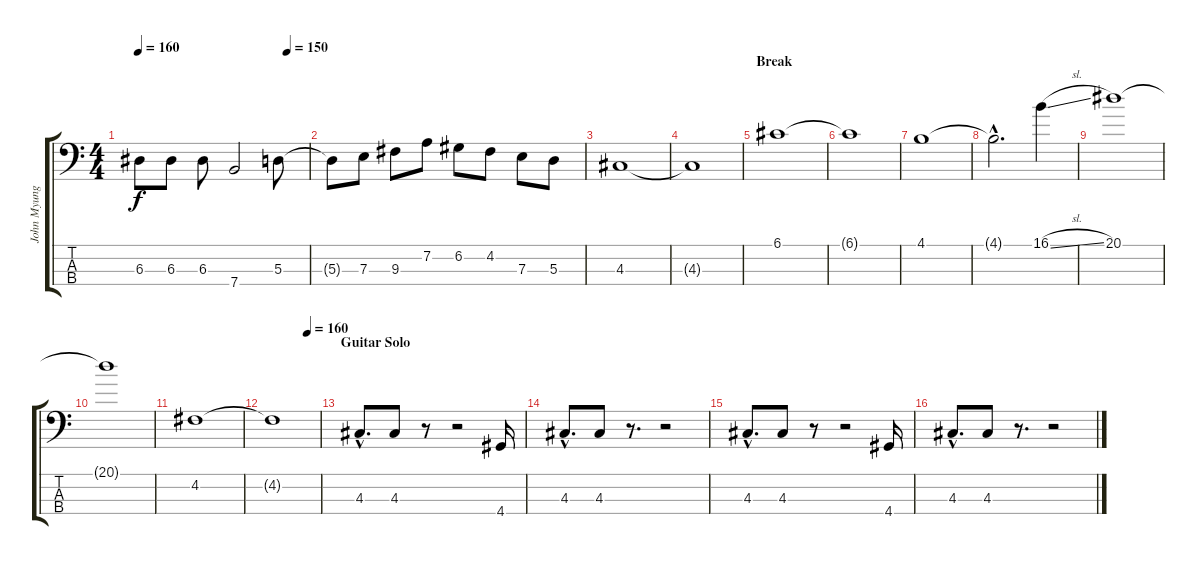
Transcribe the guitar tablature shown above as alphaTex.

\track ("John Myung Bass Guitar" "John Myung") {instrument electricbassfinger}
\staff {score tabs}
\tuning (G2 D2 A1 E1) {hide}
\ts (4 4)
\tempo 160
\tempo (150 0.875)
\clef f4
\ks c
6.3{t}.8{dy f} 6.3.8 6.3.8 7.4.2 5.3.8 |
5.3{t}.8 7.3.8 9.3.8 7.2.8 6.2.8 4.2.8 7.3.8 5.3.8 |
4.3.1{volume 4} |
4.3{t}.1 |
\section ("" "Break")
6.1.1{volume 12} |
6.1{t}.1 |
4.1.1 |
4.1{hac t}.2{d} 16.1{sl}.4 |
20.1.1 |
20.1{t}.1 |
4.2.1 |
\tempo (160 0.75)
4.2{t}.1 |
\section ("" "Guitar Solo")
4.3{hac}.8{d} 4.3.8 r.8 r.2 4.4.16 |
4.3{hac}.8{d} 4.3.8 r.8{d} r.2 |
4.3{hac}.8{d} 4.3.8 r.8 r.2 4.4.16 |
4.3{hac}.8{d} 4.3.8 r.8{d} r.2
